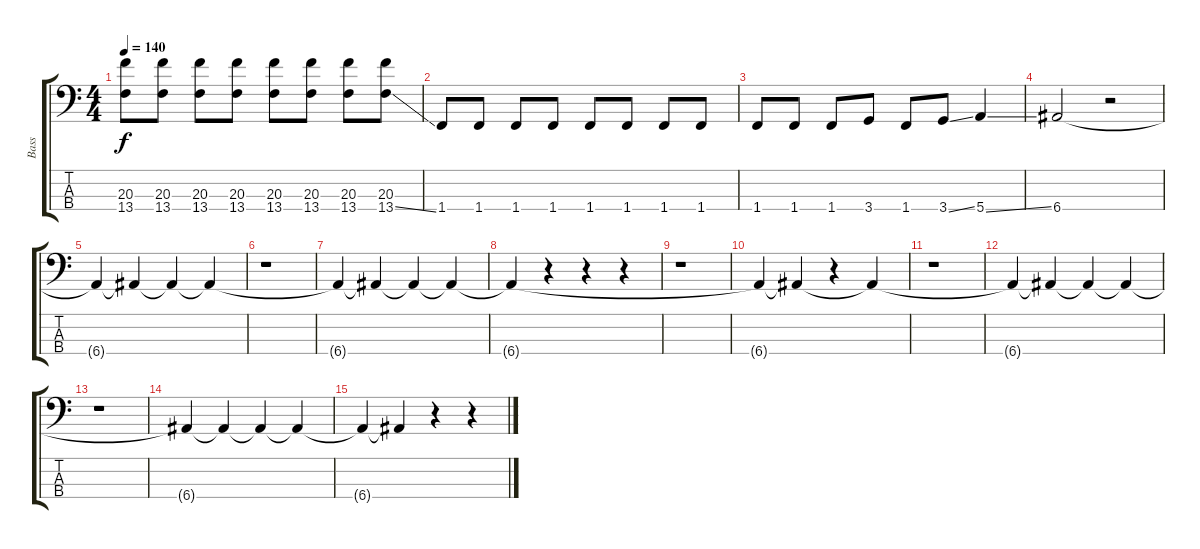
\track ("Bass" "Bass") {instrument electricbasspick}
\staff {score tabs}
\tuning (G2 D2 A1 E1) {hide}
\ts (4 4)
\tempo 140
\clef f4
\ks c
(20.3 13.4).8{dy f} (20.3 13.4).8 (20.3 13.4).8 (20.3 13.4).8 (20.3 13.4).8 (20.3 13.4).8 (20.3 13.4).8 (20.3 13.4{ss}).8 |
1.4.8 1.4.8 1.4.8 1.4.8 1.4.8 1.4.8 1.4.8 1.4.8 |
1.4.8 1.4.8 1.4.8 3.4.8 1.4.8 3.4{ss}.8 5.4{ss}.4 |
6.4.2 r.2 |
6.4{t}.4 6.4{t}.4 6.4{t}.4 6.4{t}.4 |
r.1 |
6.4{t}.4 6.4{t}.4 6.4{t}.4 6.4{t}.4 |
6.4{t}.4 r.4 r.4 r.4 |
r.1 |
6.4{t}.4 6.4{t}.4 r.4 6.4{t}.4 |
r.1 |
6.4{t}.4 6.4{t}.4 6.4{t}.4 6.4{t}.4 |
r.1 |
6.4{t}.4 6.4{t}.4 6.4{t}.4 6.4{t}.4 |
6.4{t}.4 6.4{t}.4 r.4 r.4
